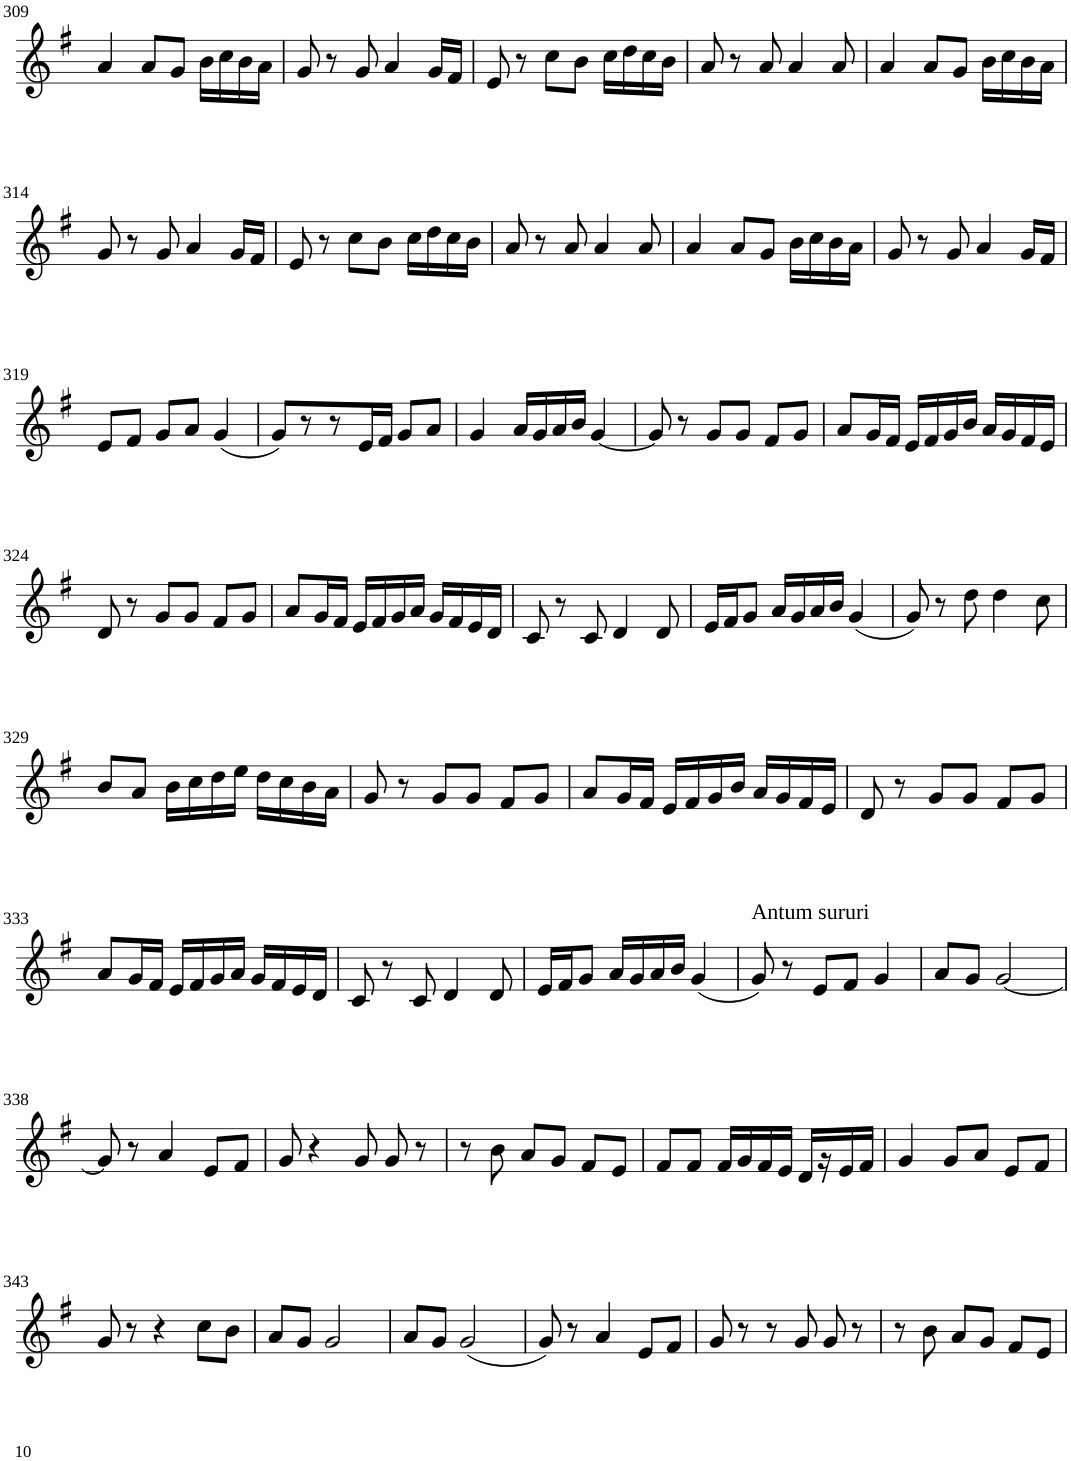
**kern
*part1
*staff1
*I"Violin
!!LO:PB:g=z
*clefG2
*k[f#]
*G:
*M3/4
=309
4a/
8a/L
8g/J
16b\LL
16cc\
16b\
16a\JJ
=310
8g/
8r
8g/
4a/
16g/LL
16f#/JJ
=311
8e/
8r
8cc\L
8b\J
16cc\LL
16dd\
16cc\
16b\JJ
=312
8a/
8r
8a/
4a/
8a/
=313
4a/
8a/L
8g/J
16b\LL
16cc\
16b\
16a\JJ
!!LO:LB:g=z
=314
8g/
8r
8g/
4a/
16g/LL
16f#/JJ
=315
8e/
8r
8cc\L
8b\J
16cc\LL
16dd\
16cc\
16b\JJ
=316
8a/
8r
8a/
4a/
8a/
=317
4a/
8a/L
8g/J
16b\LL
16cc\
16b\
16a\JJ
=318
8g/
8r
8g/
4a/
16g/LL
16f#/JJ
!!LO:LB:g=z
=319
8e/L
8f#/J
8g/L
8a/J
(4g/
=320
8g/L)
8r
8r
16e/L
16f#/JJ
8g/L
8a/J
=321
4g/
16a/LL
16g/
16a/
16b/JJ
[4g/
=322
8g/]
8r
8g/L
8g/J
8f#/L
8g/J
=323
8a/L
16g/L
16f#/JJ
16e/LL
16f#/
16g/
16b/JJ
16a/LL
16g/
16f#/
16e/JJ
!!LO:LB:g=z
=324
8d/
8r
8g/L
8g/J
8f#/L
8g/J
=325
8a/L
16g/L
16f#/JJ
16e/LL
16f#/
16g/
16a/JJ
16g/LL
16f#/
16e/
16d/JJ
=326
8c/
8r
8c/
4d/
8d/
=327
16e/LL
16f#/J
8g/J
16a/LL
16g/
16a/
16b/JJ
(4g/
=328
8g/)
8r
8dd\
4dd\
8cc\
!!LO:LB:g=z
=329
8b/L
8a/J
16b\LL
16cc\
16dd\
16ee\JJ
16dd\LL
16cc\
16b\
16a\JJ
=330
8g/
8r
8g/L
8g/J
8f#/L
8g/J
=331
8a/L
16g/L
16f#/JJ
16e/LL
16f#/
16g/
16b/JJ
16a/LL
16g/
16f#/
16e/JJ
=332
8d/
8r
8g/L
8g/J
8f#/L
8g/J
!!LO:LB:g=z
=333
8a/L
16g/L
16f#/JJ
16e/LL
16f#/
16g/
16a/JJ
16g/LL
16f#/
16e/
16d/JJ
=334
8c/
8r
8c/
4d/
8d/
=335
16e/LL
16f#/J
8g/J
16a/LL
16g/
16a/
16b/JJ
(4g/
=336
!LO:TX:a:t=Antum sururi
8g/)
8r
8e/L
8f#/J
4g/
=337
8a/L
8g/J
[2g/
!!LO:LB:g=z
=338
8g/]
8r
4a/
8e/L
8f#/J
=339
8g/
4r
8g/
8g/
8r
=340
8r
8b\
8a/L
8g/J
8f#/L
8e/J
=341
8f#/L
8f#/J
16f#/LL
16g/
16f#/
16e/JJ
16d/LL
16r
16e/
16f#/JJ
=342
4g/
8g/L
8a/J
8e/L
8f#/J
!!LO:LB:g=z
=343
8g/
8r
4r
8cc\L
8b\J
=344
8a/L
8g/J
2g/
=345
8a/L
8g/J
(2g/
=346
8g/)
8r
4a/
8e/L
8f#/J
=347
8g/
8r
8r
8g/
8g/
8r
=348
8r
8b\
8a/L
8g/J
8f#/L
8e/J
=
*-
